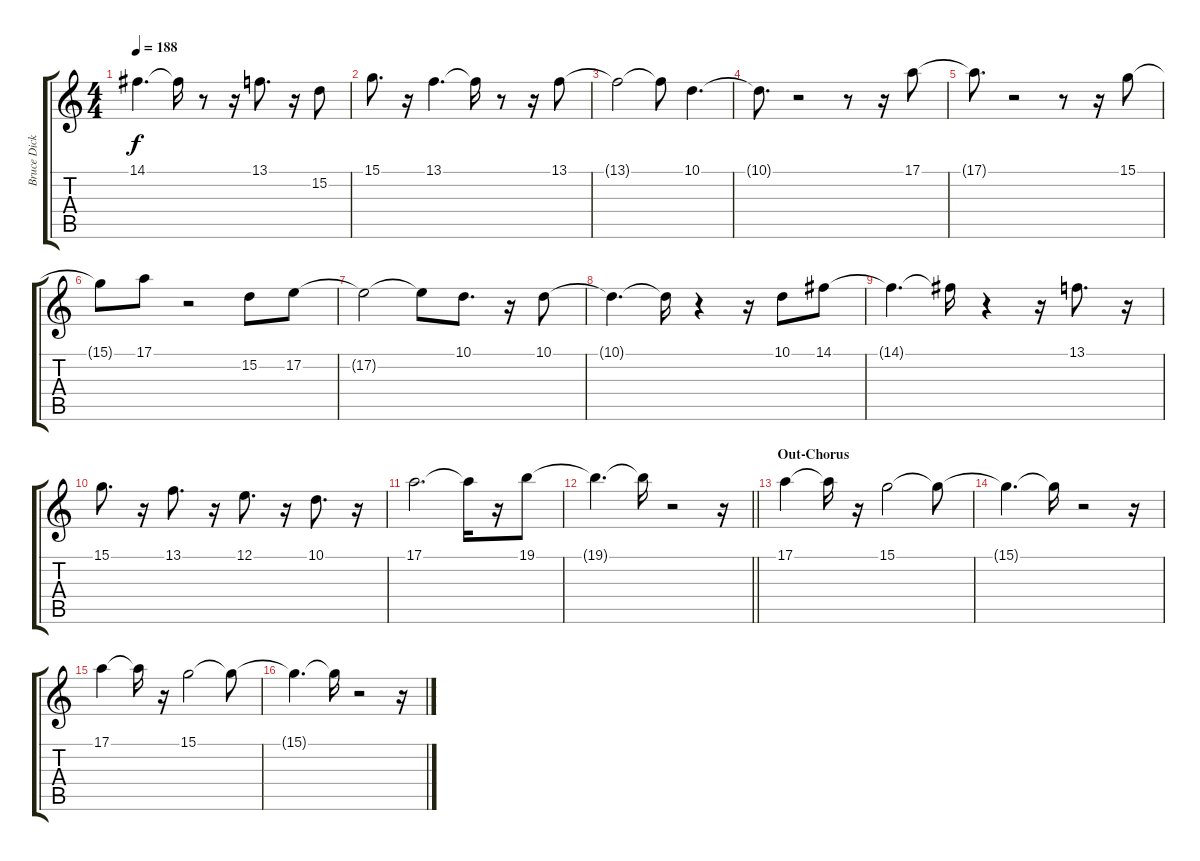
\track ("Bruce Dickinson" "Bruce Dick") {instrument synthvoice}
\staff {score tabs}
\tuning (E4 B3 G3 D3 A2 E2) {hide}
\ts (4 4)
\tempo 188
\clef g2
\ks c
14.1{t}.4{d dy f} 14.1{t}.16 r.8 r.16 13.1.8{d} r.16 15.2.8 |
15.1.8{d} r.16 13.1.4{d} 13.1{t}.16 r.8 r.16 13.1.8 |
13.1{t}.2 13.1{t}.8 10.1.4{d} |
10.1{t}.8{d} r.2 r.8 r.16 17.1.8 |
17.1{t}.8{d} r.2 r.8 r.16 15.1.8 |
15.1{t}.8 17.1.8 r.2 15.2.8 17.2.8 |
17.2{t}.2 17.2{t}.8 10.1.8{d} r.16 10.1.8 |
10.1{t}.4{d} 10.1{t}.16 r.4 r.16 10.1.8 14.1.8 |
14.1{t}.4{d} 14.1{t}.16 r.4 r.16 13.1.8{d} r.16 |
15.1.8{d} r.16 13.1.8{d} r.16 12.1.8{d} r.16 10.1.8{d} r.16 |
17.1.2{d} 17.1{t}.16 r.16 19.1.8 |
\barLineRight lightlight
19.1{t}.4{d} 19.1{t}.16 r.2 r.16 |
\section ("" "Out-Chorus")
17.1.4 17.1{t}.16 r.16 15.1.2 15.1{t}.8 |
15.1{t}.4{d} 15.1{t}.16 r.2 r.16 |
17.1.4 17.1{t}.16 r.16 15.1.2 15.1{t}.8 |
15.1{t}.4{d} 15.1{t}.16 r.2 r.16
